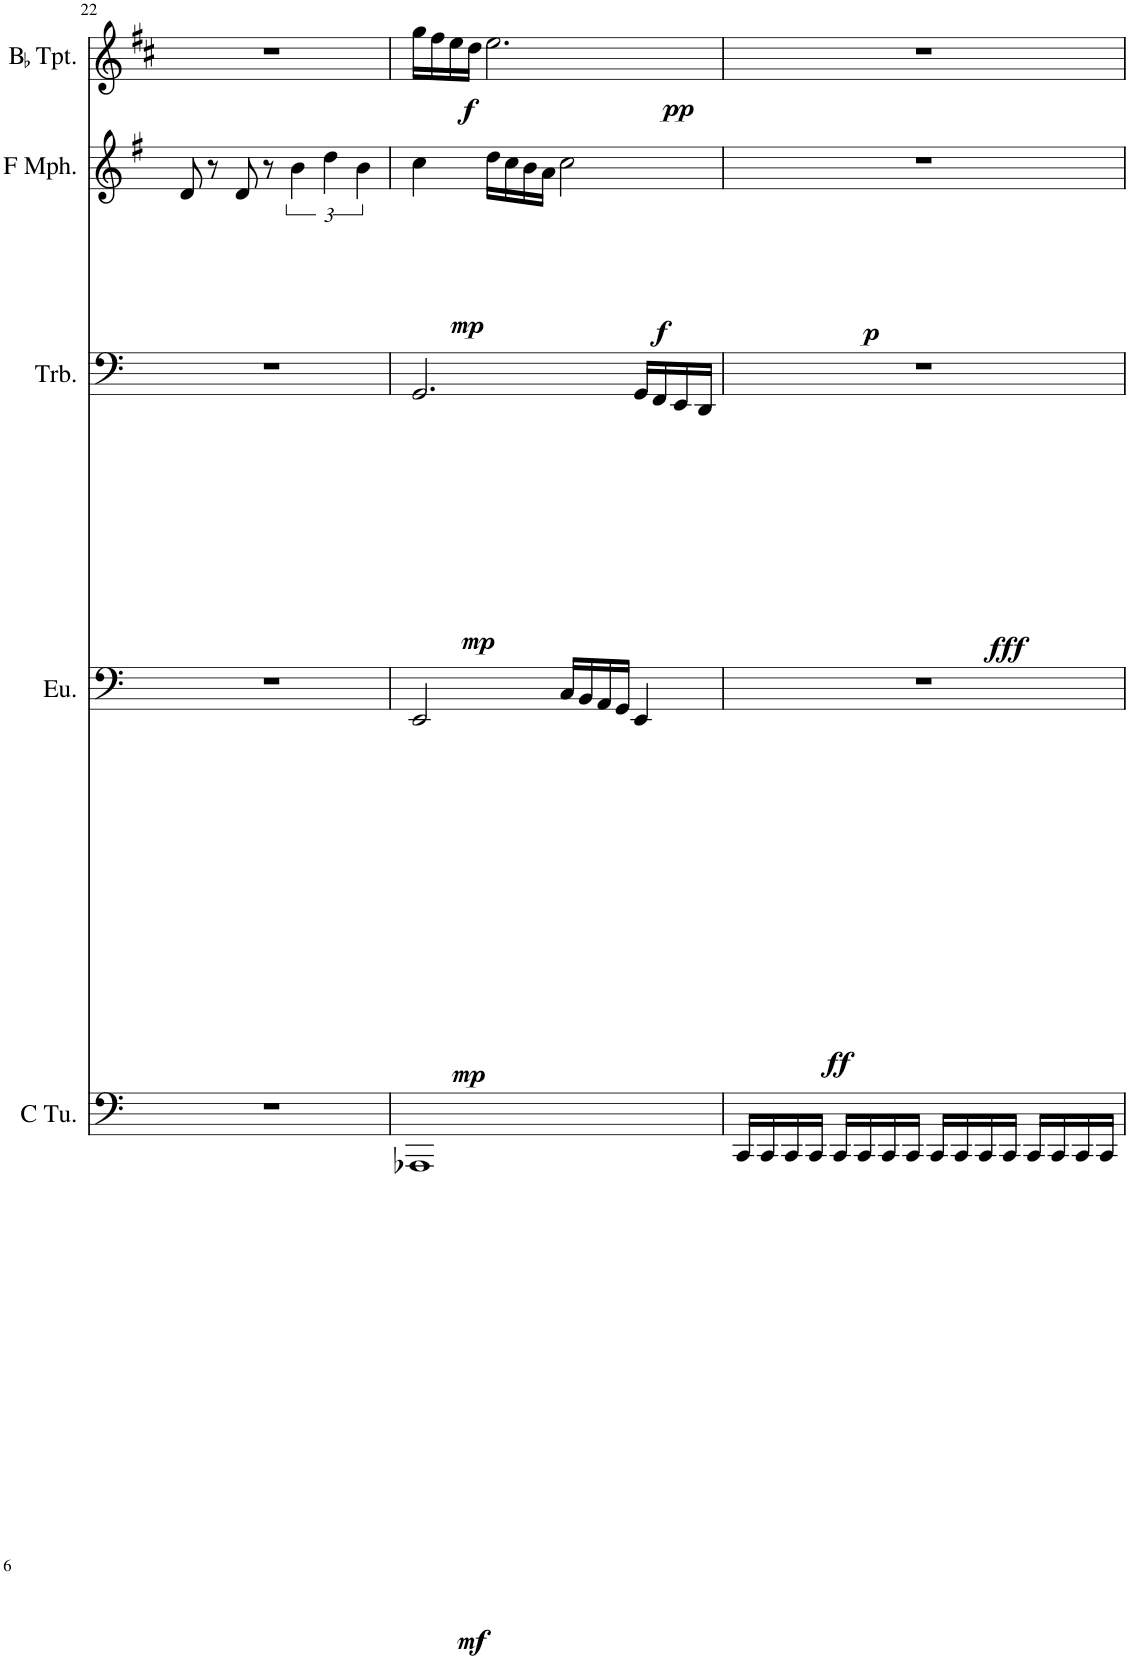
**kern	**dynam	**kern	**dynam	**kern	**dynam	**kern	**dynam	**kern	**dynam
*part5	*part5	*part4	*part4	*part3	*part3	*part2	*part2	*part1	*part1
*staff5	*staff5	*staff4	*staff4	*staff3	*staff3	*staff2	*staff2	*staff1	*staff1
*I"C Tuba	*	*I"Euphonium	*	*I"Trombone	*	*I"F Mellophone	*	*I"BaccidentalFlat Trumpet	*
*I'C Tu.	*	*I'Eu.	*	*I'Trb.	*	*I'F Mph.	*	*I'BaccidentalFlat Tpt.	*
!!LO:PB:g=z
*clefF4	*	*clefF4	*	*clefF4	*	*clefG2	*	*clefG2	*
*	*	*	*	*	*	*Trd4c7	*	*Trd1c2	*
*k[]	*	*k[]	*	*k[]	*	*k[f#]	*	*k[f#c#]	*
*M4/4	*	*M4/4	*	*M4/4	*	*M4/4	*	*M4/4	*
=22	=22	=22	=22	=22	=22	=22	=22	=22	=22
1r	.	1r	.	1r	.	8d/	.	1r	.
.	.	.	.	.	.	8r	.	.	.
.	.	.	.	.	.	8d/	.	.	.
.	.	.	.	.	.	8r	.	.	.
.	.	.	.	.	.	6b\	.	.	.
.	.	.	.	.	.	6dd\	.	.	.
.	.	.	.	.	.	6b\	.	.	.
=23	=23	=23	=23	=23	=23	=23	=23	=23	=23
!	!LO:DY:b	!	!LO:DY:b	!	!LO:DY:b	!	!LO:DY:b	!	!LO:DY:b
1AAA-X	mf	2EE/	mp	2.GG/	mp	4cc\	mp	16gg\LL	f
.	.	.	.	.	.	.	.	16ff#\	.
.	.	.	.	.	.	.	.	16ee\	.
.	.	.	.	.	.	.	.	16dd\JJ	.
!	!	!	!	!	!	!	!LO:DY:b	!	!LO:DY:b
.	.	.	.	.	.	16dd\LL	f	2.ee\	pp
.	.	.	.	.	.	16cc\	.	.	.
.	.	.	.	.	.	16b\	.	.	.
.	.	.	.	.	.	16a\JJ	.	.	.
!	!	!	!LO:DY:b	!	!	!	!LO:DY:b	!	!
.	.	16C/LL	ff	.	.	2cc\	p	.	.
.	.	16BB/	.	.	.	.	.	.	.
.	.	16AA/	.	.	.	.	.	.	.
.	.	16GG/JJ	.	.	.	.	.	.	.
!	!	!	!	!	!LO:DY:b	!	!	!	!
.	.	4EE/	.	16GG/LL	fff	.	.	.	.
.	.	.	.	16FF/	.	.	.	.	.
.	.	.	.	16EE/	.	.	.	.	.
.	.	.	.	16DD/JJ	.	.	.	.	.
=24	=24	=24	=24	=24	=24	=24	=24	=24	=24
16CC/LL	.	1r	.	1r	.	1r	.	1r	.
16CC/	.	.	.	.	.	.	.	.	.
16CC/	.	.	.	.	.	.	.	.	.
16CC/JJ	.	.	.	.	.	.	.	.	.
16CC/LL	.	.	.	.	.	.	.	.	.
16CC/	.	.	.	.	.	.	.	.	.
16CC/	.	.	.	.	.	.	.	.	.
16CC/JJ	.	.	.	.	.	.	.	.	.
16CC/LL	.	.	.	.	.	.	.	.	.
16CC/	.	.	.	.	.	.	.	.	.
16CC/	.	.	.	.	.	.	.	.	.
16CC/JJ	.	.	.	.	.	.	.	.	.
16CC/LL	.	.	.	.	.	.	.	.	.
16CC/	.	.	.	.	.	.	.	.	.
16CC/	.	.	.	.	.	.	.	.	.
16CC/JJ	.	.	.	.	.	.	.	.	.
=	=	=	=	=	=	=	=	=	=
*-	*-	*-	*-	*-	*-	*-	*-	*-	*-
